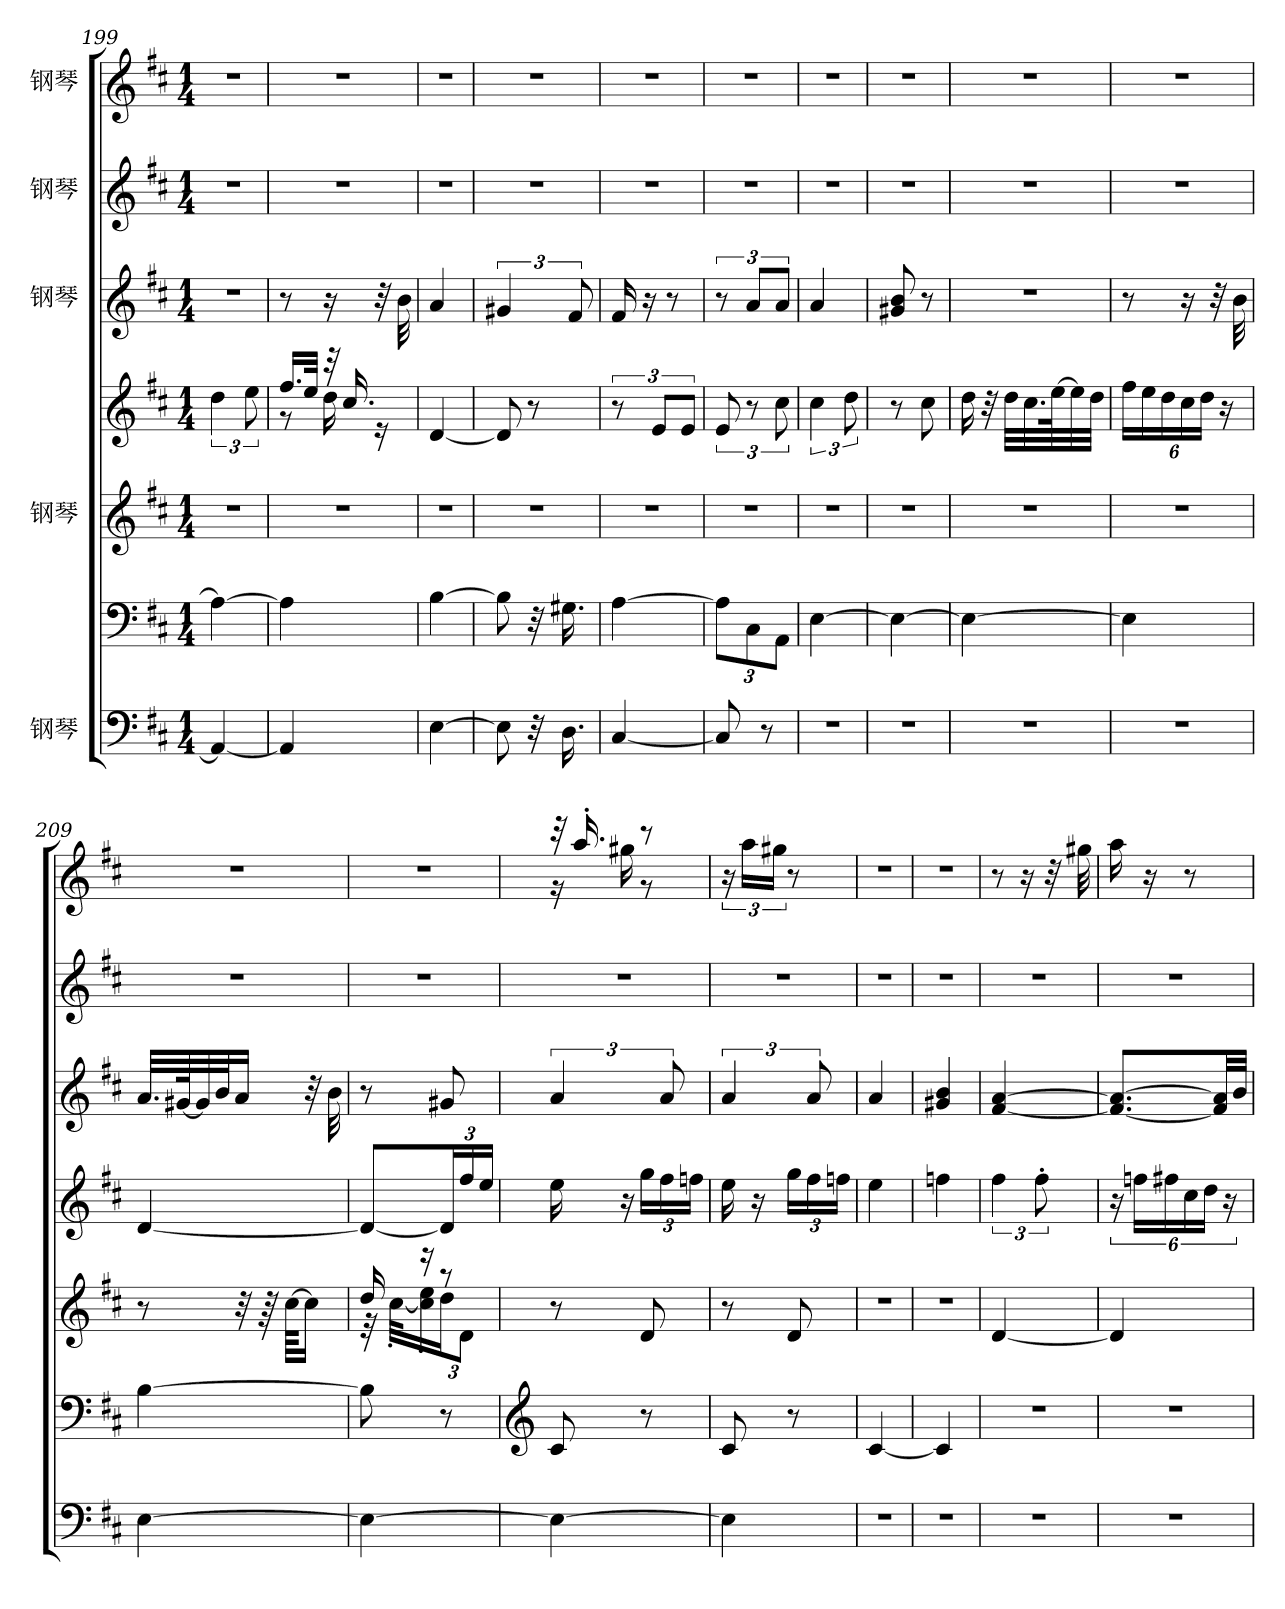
**kern	**kern	**kern	**kern	**kern	**kern	**kern
*part5	*part5	*part4	*part4	*part3	*part2	*part1
*staff7	*staff6	*staff5	*staff4	*staff3	*staff2	*staff1
*I"钢琴	*	*I"钢琴	*	*I"钢琴	*I"钢琴	*I"钢琴
!!LO:PB:g=z
*clefF4	*clefF4	*clefG2	*clefG2	*clefG2	*clefG2	*clefG2
*k[f#c#]	*k[f#c#]	*k[f#c#]	*k[f#c#]	*k[f#c#]	*k[f#c#]	*k[f#c#]
*M1/4	*M1/4	*M1/4	*M1/4	*M1/4	*M1/4	*M1/4
=199	=199	=199	=199	=199	=199	=199
4AA/_	4A\_	4r	6dd\	4r	4r	4r
.	.	.	12ee\	.	.	.
=200	=200	=200	=200	=200	=200	=200
*	*	*	*^	*	*	*
4AA/]	4A\]	4r	16.ff#/LL	8r	8r	4r	4r
.	.	.	32ee/JJk	.	.	.	.
.	.	.	32r	16dd\	16r	.	.
.	.	.	16.cc#/	.	.	.	.
.	.	.	.	16r	32r	.	.
.	.	.	.	.	32b\	.	.
*	*	*	*v	*v	*	*	*
=201	=201	=201	=201	=201	=201	=201
[4E\	[4B\	4r	[4d/	4a/	4r	4r
=202	=202	=202	=202	=202	=202	=202
8E\]	8B\]	4r	8d/]	6g#X/	4r	4r
32r	32r	.	8r	.	.	.
16.D\	16.G#X\	.	.	.	.	.
.	.	.	.	12f#/	.	.
=203	=203	=203	=203	=203	=203	=203
[4C#/	[4A\	4r	12r	16f#/	4r	4r
.	.	.	.	16r	.	.
.	.	.	12e/L	.	.	.
.	.	.	.	8r	.	.
.	.	.	12e/J	.	.	.
=204	=204	=204	=204	=204	=204	=204
*	*Xbrackettup	*	*	*	*	*
8C#/]	12A\L]	4r	12e/	12r	4r	4r
.	12C#\	.	12r	12a/L	.	.
8r	.	.	.	.	.	.
.	12AA\J	.	12cc#\	12a/J	.	.
=205	=205	=205	=205	=205	=205	=205
4r	[4E\	4r	6cc#\	4a/	4r	4r
.	.	.	12dd\	.	.	.
=206	=206	=206	=206	=206	=206	=206
4r	4E\_	4r	8r	8g#X/ 8b/	4r	4r
.	.	.	8cc#\	8r	.	.
!!LO:PB:g=z
=207	=207	=207	=207	=207	=207	=207
4r	4E\_	4r	16dd\	4r	4r	4r
.	.	.	32r	.	.	.
.	.	.	32dd\LLL	.	.	.
.	.	.	32.cc#\	.	.	.
.	.	.	[64ee\K	.	.	.
.	.	.	32ee\]	.	.	.
.	.	.	32dd\JJJ	.	.	.
=208	=208	=208	=208	=208	=208	=208
*	*	*	*Xbrackettup	*	*	*
4r	4E\]	4r	24ff#\LL	8r	4r	4r
.	.	.	24ee\	.	.	.
.	.	.	24dd\	.	.	.
*	*	*	*brackettup	*	*	*
.	.	.	24cc#\	16r	.	.
.	.	.	24dd\JJ	.	.	.
.	.	.	.	32r	.	.
.	.	.	24r	.	.	.
.	.	.	.	32b\	.	.
=209	=209	=209	=209	=209	=209	=209
[4E\	[4B\	8r	[4d/	32.a/LLL	4r	4r
.	.	.	.	[64g#X/K	.	.
.	.	.	.	32g#/]	.	.
.	.	.	.	32b/J	.	.
.	.	32r	.	16a/JJ	.	.
.	.	64r	.	.	.	.
.	.	[64cc#\KKLL	.	.	.	.
.	.	16cc#\JJ]	.	32r	.	.
.	.	.	.	32b\	.	.
=210	=210	=210	=210	=210	=210	=210
*	*	*^	*	*	*	*
4E\_	8B\]	16dd/	32r	8d/L_	8r	4r	4r
.	.	.	[32cc#'\KLL	.	.	.	.
.	.	16r	16cc#\]' 16ee\'	.	.	.	.
*	*	*	*Xbrackettup	*Xbrackettup	*	*	*
.	8r	8r	24dd\J	24d/L]	8g#X/	.	.
.	.	.	12d\J	24ff#/	.	.	.
.	.	.	.	24ee/JJ	.	.	.
*	*	*v	*v	*	*	*	*
!!LO:PB:g=z
=211	=211	=211	=211	=211	=211	=211
*	*clefG2	*	*	*	*	*
*	*	*	*	*	*	*^
4E\_	8c#/	8r	16ee\	6a/	4r	32r	16r
.	.	.	.	.	.	16.aa'/	.
.	.	.	16r	.	.	.	16gg#X\
.	8r	8d/	24gg\LL	.	.	8r	8r
.	.	.	24ff#\	12a/	.	.	.
.	.	.	24ffn\JJ	.	.	.	.
*	*	*	*	*	*	*v	*v
=212	=212	=212	=212	=212	=212	=212
4E\]	8c#/	8r	16ee\	6a/	4r	24r
.	.	.	.	.	.	24aa\LL
.	.	.	16r	.	.	.
.	.	.	.	.	.	24gg#X\JJ
.	8r	8d/	24gg\LL	.	.	8r
.	.	.	24ff#\	12a/	.	.
.	.	.	24ffn\JJ	.	.	.
=213	=213	=213	=213	=213	=213	=213
4r	[4c#/	4r	4ee\	4a/	4r	4r
=214	=214	=214	=214	=214	=214	=214
4r	4c#/]	4r	4ffn\	4g#X/ 4b/	4r	4r
=215	=215	=215	=215	=215	=215	=215
*	*	*	*brackettup	*	*	*
4r	4r	[4d/	6ff#\	[4f#/ [4a/	4r	8r
.	.	.	.	.	.	16r
.	.	.	12ff#'\	.	.	.
.	.	.	.	.	.	32r
.	.	.	.	.	.	32gg#X\
=216	=216	=216	=216	=216	=216	=216
4r	4r	4d/]	24r	8.f#/_ 8.a/_L	4r	16aa\
.	.	.	24ffn\LL	.	.	.
.	.	.	.	.	.	16r
.	.	.	24ff#X\	.	.	.
.	.	.	24cc#\	.	.	8r
.	.	.	24dd\JJ	.	.	.
.	.	.	.	32f#/] 32a/]LL	.	.
.	.	.	24r	.	.	.
.	.	.	.	32b/JJJ	.	.
=	=	=	=	=	=	=
*-	*-	*-	*-	*-	*-	*-
